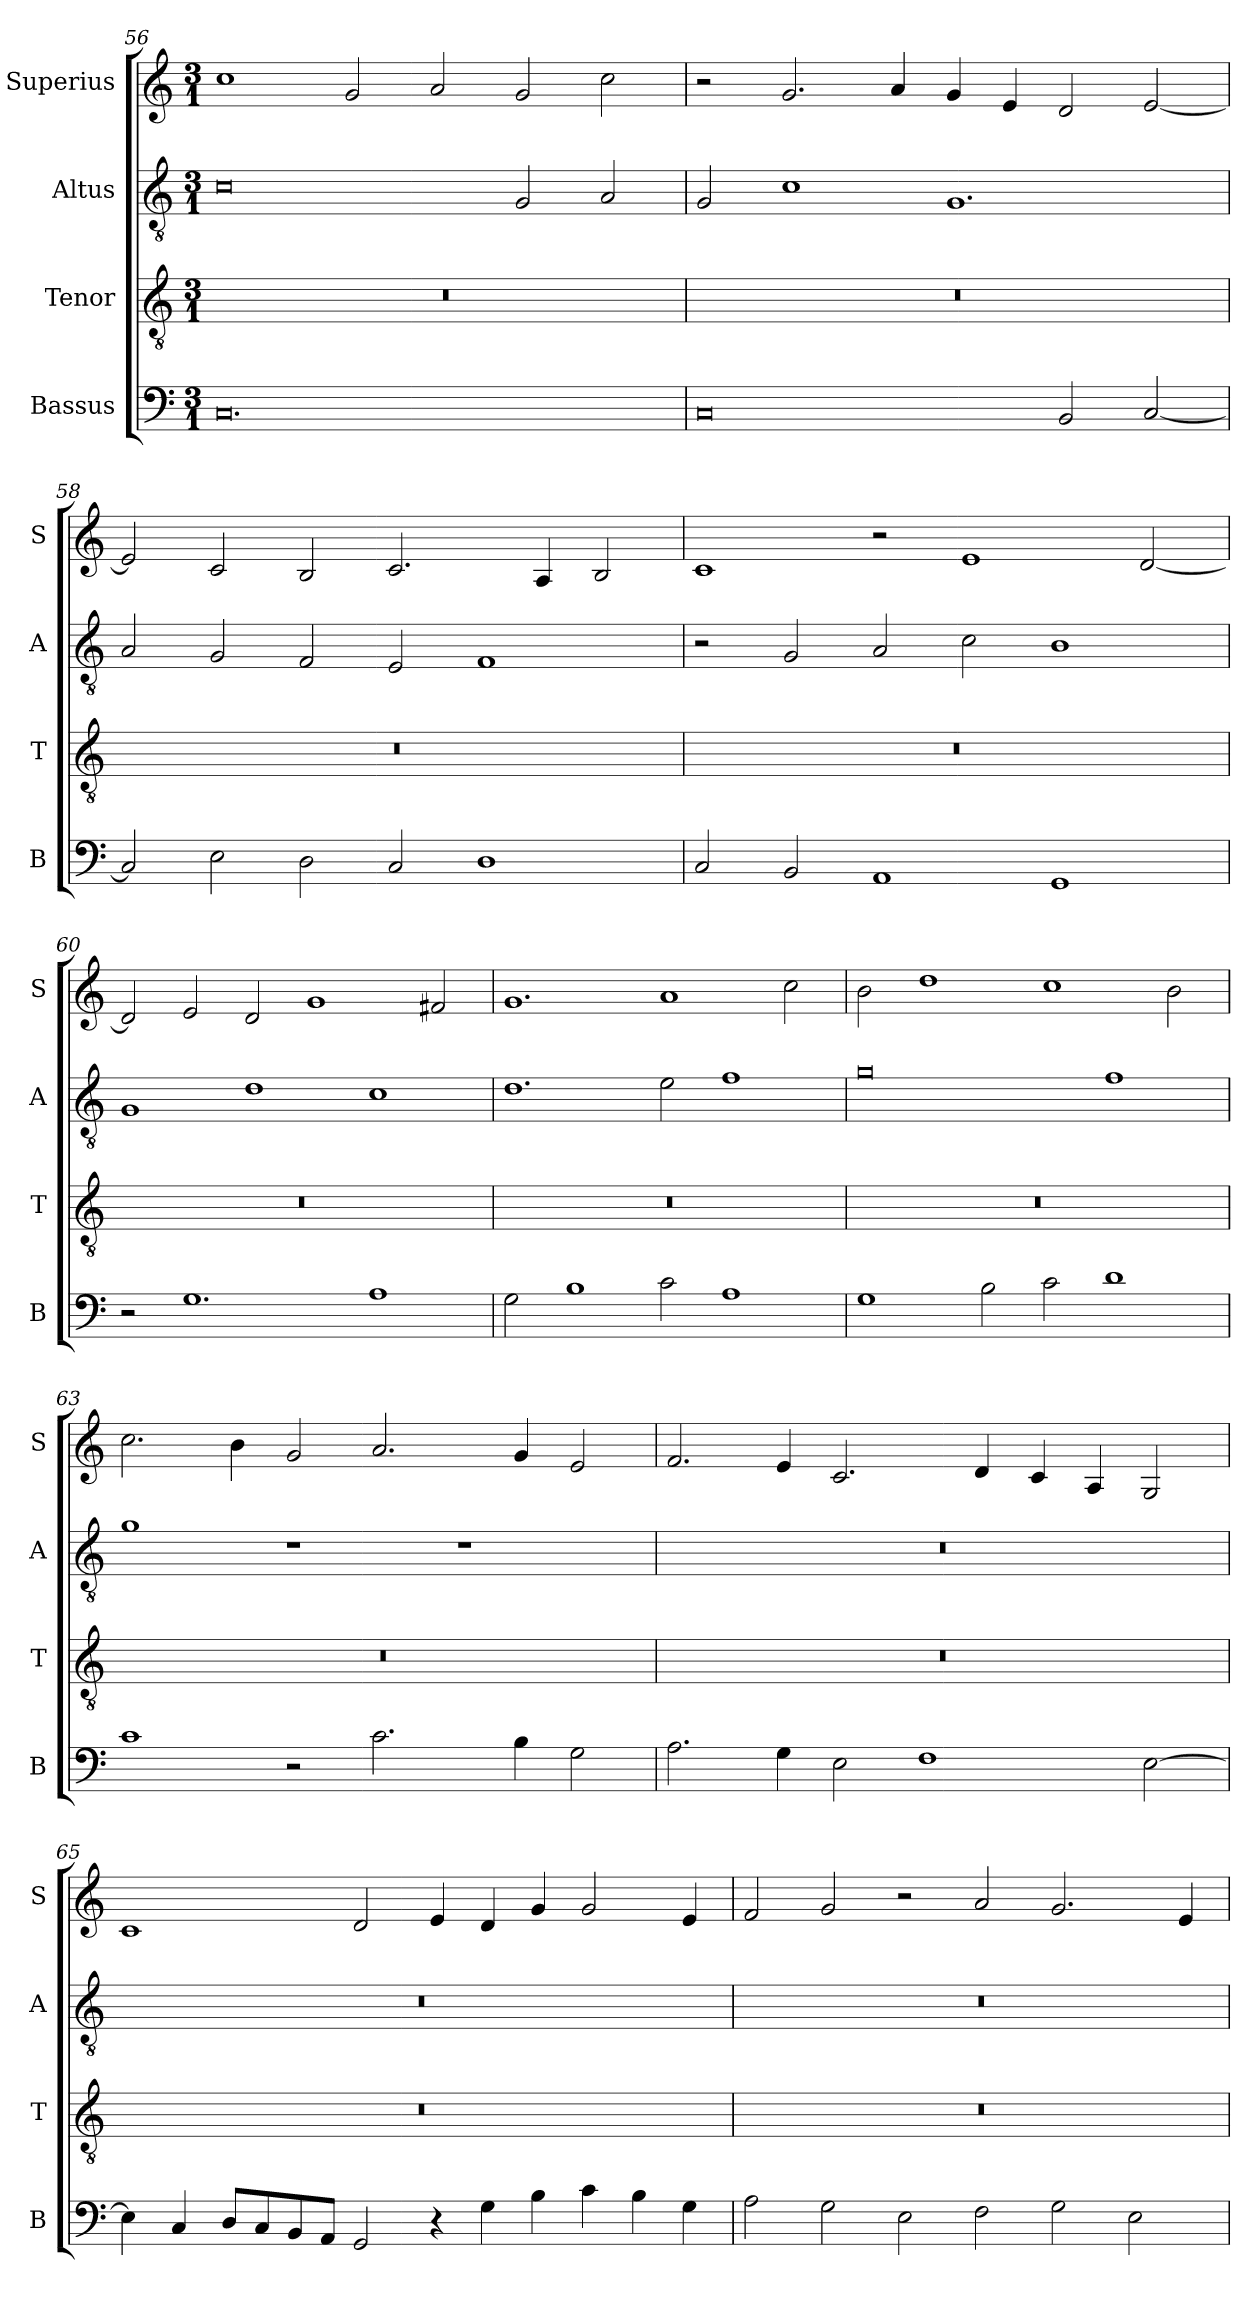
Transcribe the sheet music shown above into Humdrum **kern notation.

**kern	**kern	**kern	**kern
*part4	*part3	*part2	*part1
*staff4	*staff3	*staff2	*staff1
*I"Bassus	*I"Tenor	*I"Altus	*I"Superius
*I'B	*I'T	*I'A	*I'S
*clefF4	*clefGv2	*clefGv2	*clefG2
*k[]	*k[]	*k[]	*k[]
*M3/1	*M3/1	*M3/1	*M3/1
=56	=56	=56	=56
0.C	0.r	0c	1cc
.	.	.	2g/
.	.	.	2a/
.	.	2G/	2g/
.	.	2A/	2cc\
=57	=57	=57	=57
0C	0.r	2G/	2r
.	.	1c	2.g/
.	.	.	4a/
.	.	1.G	4g/
.	.	.	4e/
2BB/	.	.	2d/
[2C/	.	.	[2e/
=58	=58	=58	=58
2C/]	0.r	2A/	2e/]
2E\	.	2G/	2c/
2D\	.	2F/	2B/
2C/	.	2E/	2.c/
1D	.	1F	.
.	.	.	4A/
.	.	.	2B/
=59	=59	=59	=59
2C/	0.r	2r	1c
2BB/	.	2G/	.
1AA	.	2A/	2r
.	.	2c\	1e
1GG	.	1B	.
.	.	.	[2d/
=60	=60	=60	=60
2r	0.r	1G	2d/]
1.G	.	.	2e/
.	.	1d	2d/
.	.	.	1g
1A	.	1c	.
.	.	.	2f#X/
=61	=61	=61	=61
2G\	0.r	1.d	1.g
1B	.	.	.
2c\	.	2e\	1a
1A	.	1f	.
.	.	.	2cc\
=62	=62	=62	=62
1G	0.r	0g	2b\
.	.	.	1dd
2B\	.	.	.
2c\	.	.	1cc
1d	.	1f	.
.	.	.	2b\
=63	=63	=63	=63
1c	0.r	1g	2.cc\
.	.	.	4b\
2r	.	1r	2g/
2.c\	.	.	2.a/
.	.	1r	.
4B\	.	.	4g/
2G\	.	.	2e/
=64	=64	=64	=64
2.A\	0.r	0.r	2.f/
4G\	.	.	4e/
2E\	.	.	2.c/
1F	.	.	.
.	.	.	4d/
.	.	.	4c/
.	.	.	4A/
[2E\	.	.	2G/
=65	=65	=65	=65
4E\]	0.r	0.r	1c
4C/	.	.	.
8D/L	.	.	.
8C/	.	.	.
8BB/	.	.	.
8AA/J	.	.	.
2GG/	.	.	2d/
4r	.	.	4e/
4G\	.	.	4d/
4B\	.	.	4g/
4c\	.	.	2g/
4B\	.	.	.
4G\	.	.	4e/
=66	=66	=66	=66
2A\	0.r	0.r	2f/
2G\	.	.	2g/
2E\	.	.	2r
2F\	.	.	2a/
2G\	.	.	2.g/
2E\	.	.	.
.	.	.	4e/
=	=	=	=
*-	*-	*-	*-
